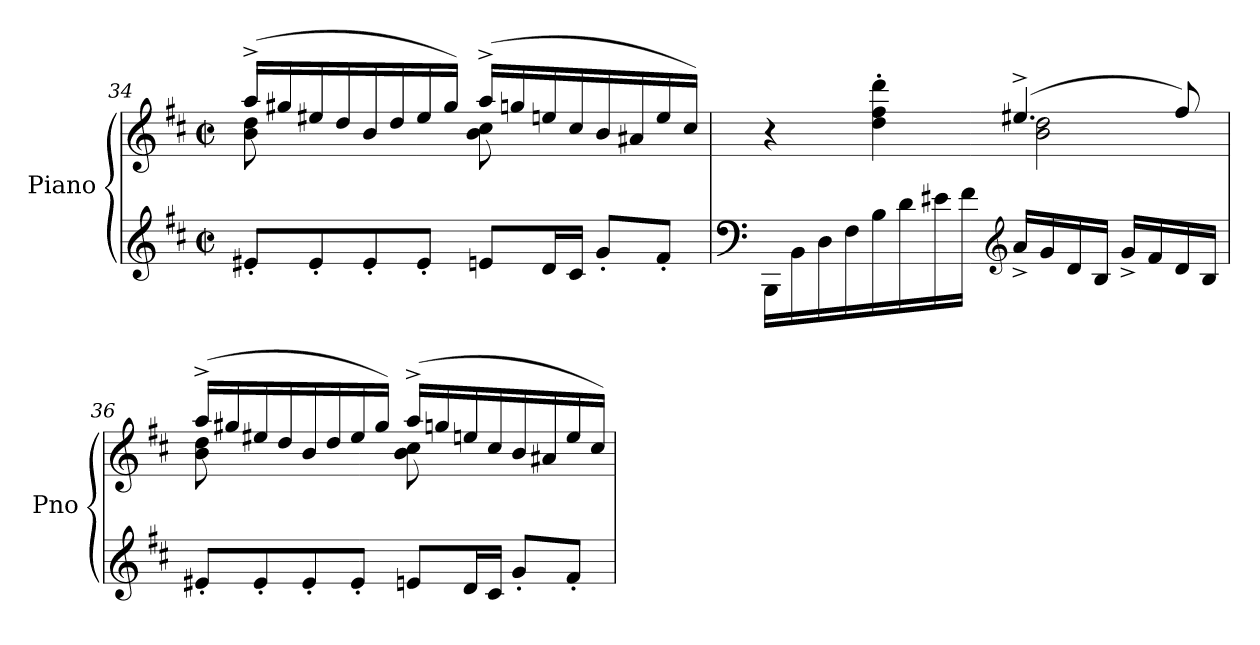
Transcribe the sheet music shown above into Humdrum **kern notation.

**kern	**kern	**dynam
*part1	*part1	*part1
*staff2	*staff1	*staff1/2
*I"Piano	*	*
*I'Pno	*	*
!!LO:PB:g=z
*clefG2	*clefG2	*
*k[f#c#]	*k[f#c#]	*
*M4/4	*M4/4	*
*met(c|)	*met(c|)	*
=34	=34	=34
*	*^	*
!	!	!	!LO:DY:b=2
8e#X'/L	(>16aa^/LL	8b\ 8dd\	other-dynamics
.	16gg#X/	.	.
8e#'/	16ee#X/	4.ryy	.
.	16dd/	.	.
8e#'/	16b/	.	.
.	16dd/	.	.
8e#'/J	16ee#/	.	.
.	16gg#/JJ)	.	.
8en/L	(>16aa^/LL	8b\ 8cc#\	.
.	16ggn/	.	.
16d/L	16een/	4.ryy	.
16c#/JJ	16cc#/	.	.
8g'/L	16b/	.	.
.	16a#X/	.	.
8f#'/J	16ee/	.	.
.	16cc#/JJ)	.	.
=35	=35	=35	=35
*clefF4	*	*	*
16BBB\LL	4r	2ryy	.
16BB\	.	.	.
16D\	.	.	.
16F#\	.	.	.
16B\	4dd\' 4ff#\' 4ddd\'	.	.
16d\	.	.	.
16e#X\	.	.	.
16f#\JJ	.	.	.
*clefG2	*	*	*
16a^/LL	(>4.ee#X^/	2b\ 2dd\	.
16g/	.	.	.
16d/	.	.	.
16B/JJ	.	.	.
16g^/LL	.	.	.
16f#/	.	.	.
16d/	8ff#/)	.	.
16B/JJ	.	.	.
!!LO:LB:g=z	!!
=36	=36	=36	=36
!	!	!	!LO:DY:b=2
8e#X'/L	(>16aa^/LL	8b\ 8dd\	other-dynamics
.	16gg#X/	.	.
8e#'/	16ee#X/	4.ryy	.
.	16dd/	.	.
8e#'/	16b/	.	.
.	16dd/	.	.
8e#'/J	16ee#/	.	.
.	16gg#/JJ)	.	.
8en/L	(>16aa^/LL	8b\ 8cc#\	.
.	16ggn/	.	.
16d/L	16een/	4.ryy	.
16c#/JJ	16cc#/	.	.
8g'/L	16b/	.	.
.	16a#X/	.	.
8f#'/J	16ee/	.	.
.	16cc#/JJ)	.	.
*	*v	*v	*
=	=	=
*-	*-	*-
